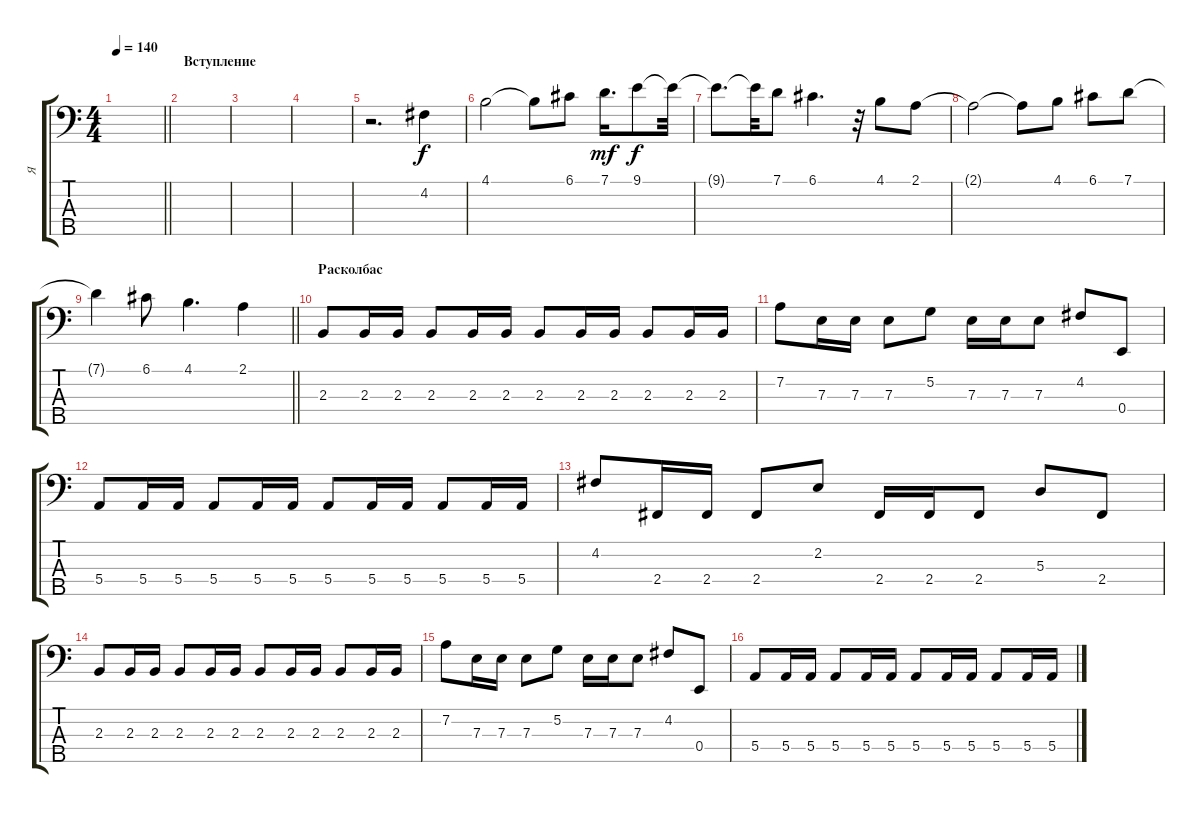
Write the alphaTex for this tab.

\track ("Я" "Я") {instrument electricbassfinger}
\staff {score tabs}
\tuning (G2 D2 A1 E1 B0) {hide}
\ts (4 4)
\tempo 140
\clef f4
\barLineRight lightlight
\ks c
|
\section ("" "Вступление")
|
|
|
r.2{d} 4.2.4 |
4.1.2 4.1{t}.8 6.1.8 7.1.16{d dy mf} 9.1.8{dy f} 9.1{t}.32 |
9.1{t}.8{d} 9.1{t}.32 7.1.8 6.1.4{d} r.32 4.1.8 2.1.8 |
2.1{t}.2 2.1{t}.8 4.1.8 6.1.8 7.1.8 |
\barLineRight lightlight
7.1{t}.4 6.1.8 4.1.4{d} 2.1.4 |
\section ("" "Расколбас")
2.3.8 2.3.16 2.3.16 2.3.8 2.3.16 2.3.16 2.3.8 2.3.16 2.3.16 2.3.8 2.3.16 2.3.16 |
7.2.8 7.3.16 7.3.16 7.3.8 5.2.8 7.3.16 7.3.16 7.3.8 4.2.8 0.4.8 |
5.4.8 5.4.16 5.4.16 5.4.8 5.4.16 5.4.16 5.4.8 5.4.16 5.4.16 5.4.8 5.4.16 5.4.16 |
4.2.8 2.4.16 2.4.16 2.4.8 2.2.8 2.4.16 2.4.16 2.4.8 5.3.8 2.4.8 |
2.3.8 2.3.16 2.3.16 2.3.8 2.3.16 2.3.16 2.3.8 2.3.16 2.3.16 2.3.8 2.3.16 2.3.16 |
7.2.8 7.3.16 7.3.16 7.3.8 5.2.8 7.3.16 7.3.16 7.3.8 4.2.8 0.4.8 |
5.4.8 5.4.16 5.4.16 5.4.8 5.4.16 5.4.16 5.4.8 5.4.16 5.4.16 5.4.8 5.4.16 5.4.16
